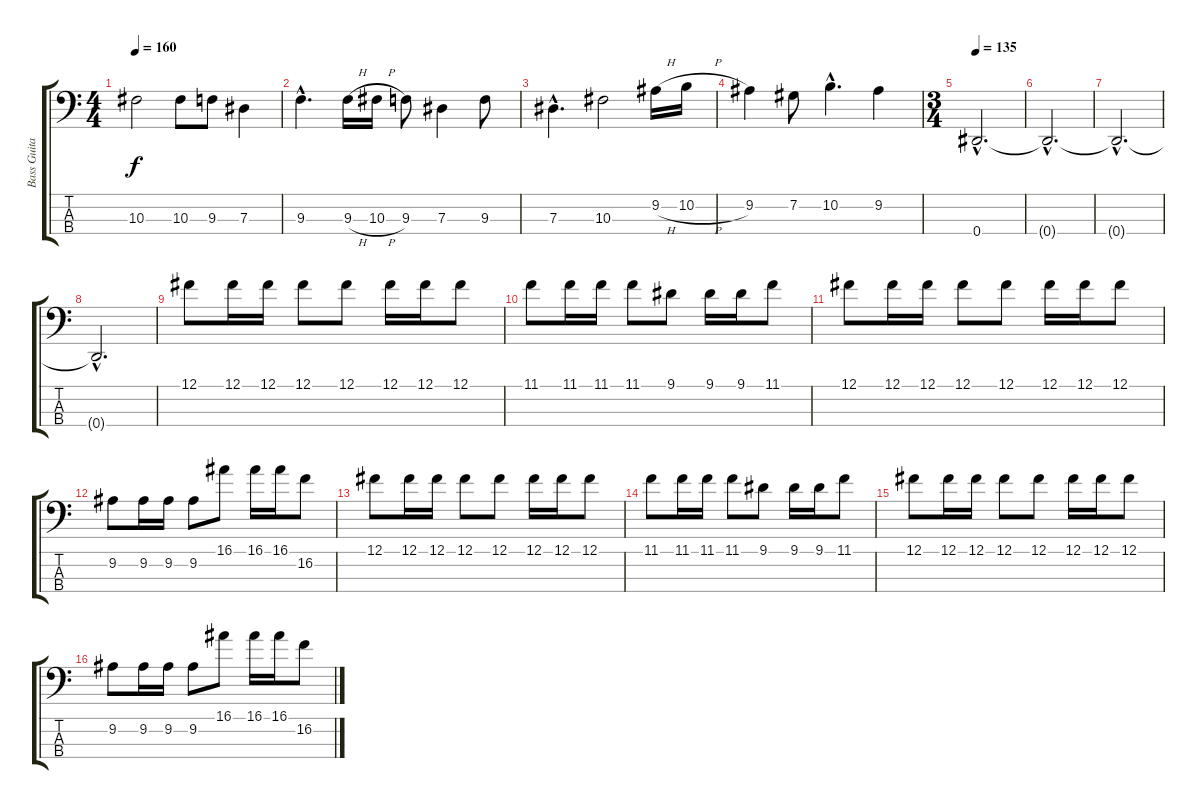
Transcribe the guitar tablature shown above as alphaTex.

\track ("Bass Guitar" "Bass Guita") {instrument electricbassfinger}
\staff {score tabs}
\tuning (Gb2 Db2 Ab1 Eb1) {hide}
\ts (4 4)
\tempo 160
\clef f4
\ks c
10.3.2{dy f} 10.3.8 9.3.8 7.3.4 |
9.3{hac}.4{d} 9.3{h}.16 10.3{h}.16 9.3.8 7.3.4 9.3.8 |
7.3{hac}.4{d} 10.3.2 9.2{h}.16 10.2{h}.16 |
9.2.4 7.2.8 10.2{hac}.4{d} 9.2.4 |
\ts (3 4)
\tempo 135
0.4{hac}.2{d} |
0.4{hac t}.2{d} |
0.4{hac t}.2{d} |
0.4{hac t}.2{d} |
12.1.8 12.1.16 12.1.16 12.1.8 12.1.8 12.1.16 12.1.16 12.1.8 |
11.1.8 11.1.16 11.1.16 11.1.8 9.1.8 9.1.16 9.1.16 11.1.8 |
12.1.8 12.1.16 12.1.16 12.1.8 12.1.8 12.1.16 12.1.16 12.1.8 |
9.2.8 9.2.16 9.2.16 9.2.8 16.1.8 16.1.16 16.1.16 16.2.8 |
12.1.8 12.1.16 12.1.16 12.1.8 12.1.8 12.1.16 12.1.16 12.1.8 |
11.1.8 11.1.16 11.1.16 11.1.8 9.1.8 9.1.16 9.1.16 11.1.8 |
12.1.8 12.1.16 12.1.16 12.1.8 12.1.8 12.1.16 12.1.16 12.1.8 |
9.2.8 9.2.16 9.2.16 9.2.8 16.1.8 16.1.16 16.1.16 16.2.8
